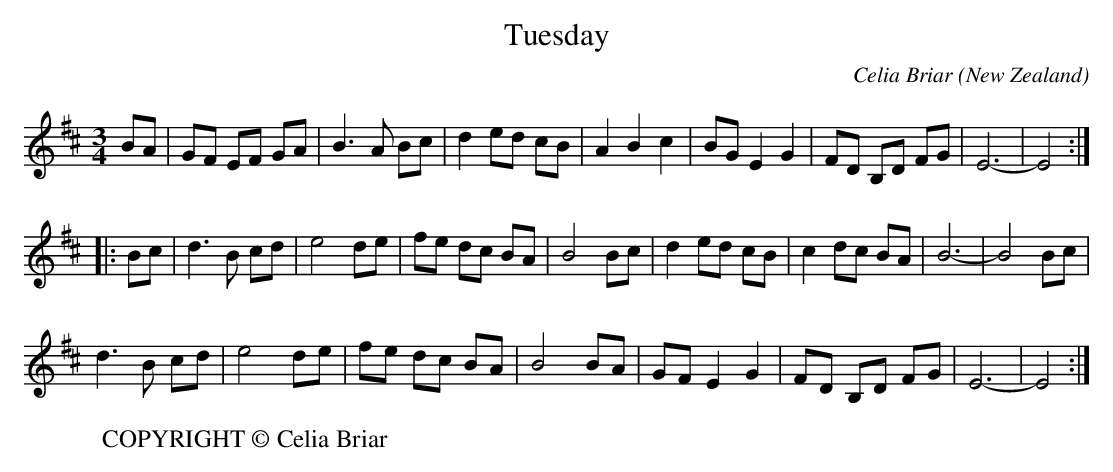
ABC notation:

X:1
T:Tuesday
C:Celia Briar
M:3/4
O:New Zealand
K:D major
BA|\
GF EF GA | B3A Bc | d2 ed cB | A2 B2 c2 |\
BG E2 G2 | FD B,D FG | E6 - | E4 ::
Bc |\
d3B cd | e4 de | fe dc BA | B4 Bc |\
d2 ed cB | c2 dc BA | B6 - | B4 Bc |
d3B cd | e4 de | fe dc BA | B4 BA |\
GF E2 G2 | FD B,D FG | E6 - | E4 :|
W:COPYRIGHT © Celia Briar
